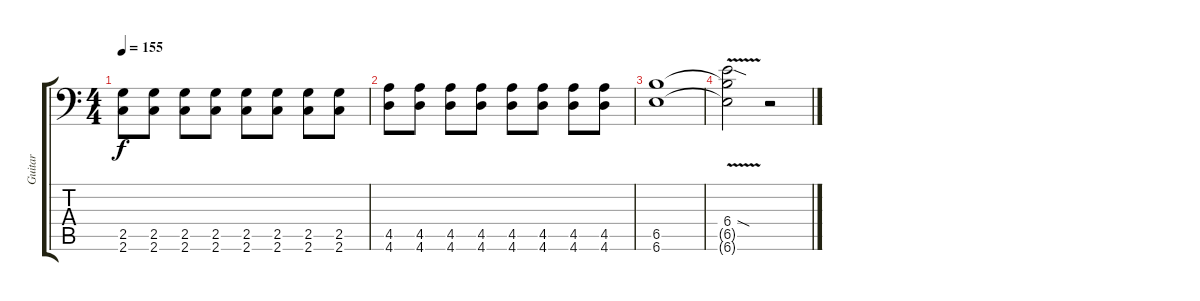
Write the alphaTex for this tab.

\track ("Guitar" "Guitar") {instrument distortionguitar}
\staff {score tabs}
\tuning (C4 G3 Eb3 Bb2 F2 Bb1) {hide}
\ts (4 4)
\tempo 155
\clef f4
\ks c
(2.5 2.6).8{dy f} (2.5 2.6).8 (2.5 2.6).8 (2.5 2.6).8 (2.5 2.6).8 (2.5 2.6).8 (2.5 2.6).8 (2.5 2.6).8 |
(4.5 4.6).8 (4.5 4.6).8 (4.5 4.6).8 (4.5 4.6).8 (4.5 4.6).8 (4.5 4.6).8 (4.5 4.6).8 (4.5 4.6).8 |
(6.5 6.6).1{volume 5} |
(6.4{v sod} 6.5{t} 6.6{t}).2 r.2
